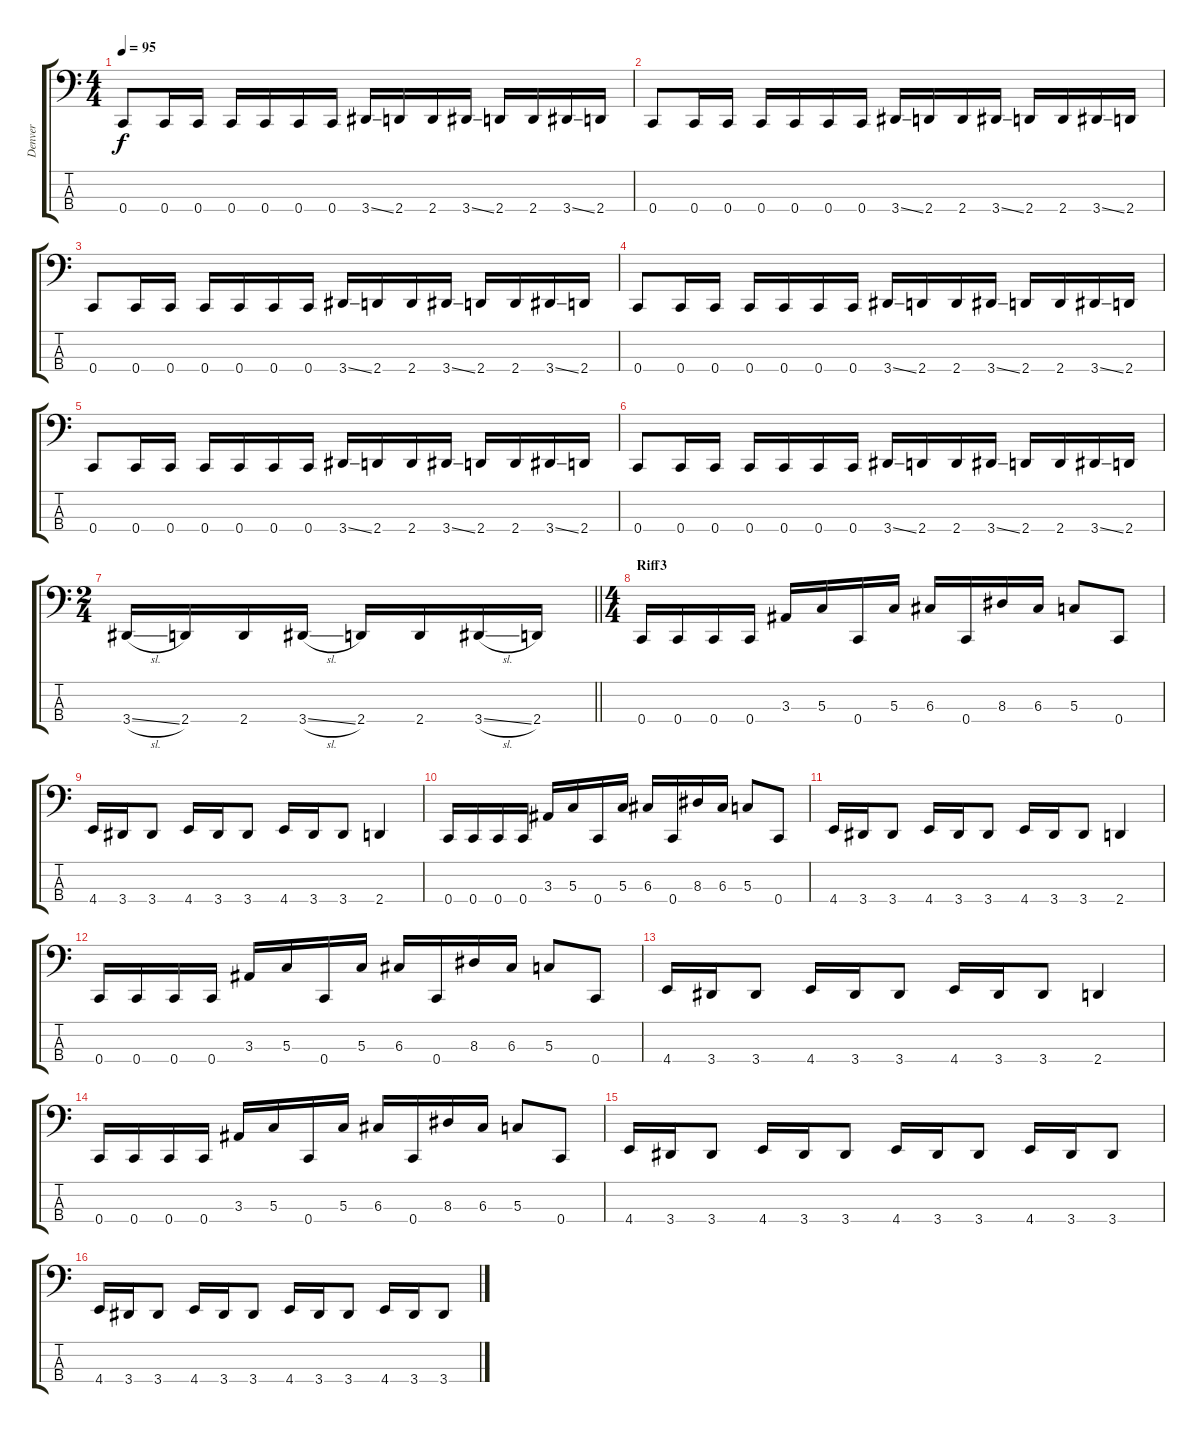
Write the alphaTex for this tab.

\track ("Denver" "Denver") {instrument electricbasspick}
\staff {score tabs}
\tuning (F2 C2 G1 C1) {hide}
\ts (4 4)
\tempo 95
\clef f4
\ks c
0.4.8{dy f} 0.4.16 0.4.16 0.4.16 0.4.16 0.4.16 0.4.16 3.4{ss}.16 2.4.16 2.4.16 3.4{ss}.16 2.4.16 2.4.16 3.4{ss}.16 2.4.16 |
0.4.8 0.4.16 0.4.16 0.4.16 0.4.16 0.4.16 0.4.16 3.4{ss}.16 2.4.16 2.4.16 3.4{ss}.16 2.4.16 2.4.16 3.4{ss}.16 2.4.16 |
0.4.8 0.4.16 0.4.16 0.4.16 0.4.16 0.4.16 0.4.16 3.4{ss}.16 2.4.16 2.4.16 3.4{ss}.16 2.4.16 2.4.16 3.4{ss}.16 2.4.16 |
0.4.8 0.4.16 0.4.16 0.4.16 0.4.16 0.4.16 0.4.16 3.4{ss}.16 2.4.16 2.4.16 3.4{ss}.16 2.4.16 2.4.16 3.4{ss}.16 2.4.16 |
0.4.8 0.4.16 0.4.16 0.4.16 0.4.16 0.4.16 0.4.16 3.4{ss}.16 2.4.16 2.4.16 3.4{ss}.16 2.4.16 2.4.16 3.4{ss}.16 2.4.16 |
0.4.8 0.4.16 0.4.16 0.4.16 0.4.16 0.4.16 0.4.16 3.4{ss}.16 2.4.16 2.4.16 3.4{ss}.16 2.4.16 2.4.16 3.4{ss}.16 2.4.16 |
\ts (2 4)
\barLineRight lightlight
3.4{sl}.16 2.4.16 2.4.16 3.4{sl}.16 2.4.16 2.4.16 3.4{sl}.16 2.4.16 |
\ts (4 4)
\section ("" "Riff3")
0.4.16 0.4.16 0.4.16 0.4.16 3.3.16 5.3.16 0.4.16 5.3.16 6.3.16 0.4.16 8.3.16 6.3.16 5.3.8 0.4.8 |
4.4.16 3.4.16 3.4.8 4.4.16 3.4.16 3.4.8 4.4.16 3.4.16 3.4.8 2.4.4 |
0.4.16 0.4.16 0.4.16 0.4.16 3.3.16 5.3.16 0.4.16 5.3.16 6.3.16 0.4.16 8.3.16 6.3.16 5.3.8 0.4.8 |
4.4.16 3.4.16 3.4.8 4.4.16 3.4.16 3.4.8 4.4.16 3.4.16 3.4.8 2.4.4 |
0.4.16 0.4.16 0.4.16 0.4.16 3.3.16 5.3.16 0.4.16 5.3.16 6.3.16 0.4.16 8.3.16 6.3.16 5.3.8 0.4.8 |
4.4.16 3.4.16 3.4.8 4.4.16 3.4.16 3.4.8 4.4.16 3.4.16 3.4.8 2.4.4 |
0.4.16 0.4.16 0.4.16 0.4.16 3.3.16 5.3.16 0.4.16 5.3.16 6.3.16 0.4.16 8.3.16 6.3.16 5.3.8 0.4.8 |
4.4.16 3.4.16 3.4.8 4.4.16 3.4.16 3.4.8 4.4.16 3.4.16 3.4.8 4.4.16 3.4.16 3.4.8 |
4.4.16 3.4.16 3.4.8 4.4.16 3.4.16 3.4.8 4.4.16 3.4.16 3.4.8 4.4.16 3.4.16 3.4.8
